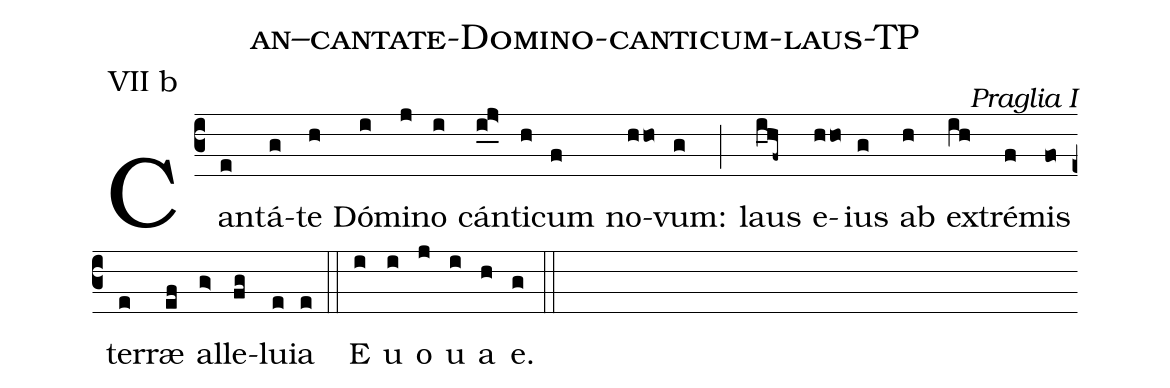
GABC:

name: an--cantate-Domino-canticum-laus-TP;
commentary: Praglia I ;
annotation: VII b;
%%
(c3)Can(e)tá(g)te(h) Dó(i)mi(j)no(i) cán(i_0j>_0)ti(h)cum(f) no(hho)vum:(g) (;) laus(i_hf~) e(hho)ius(g) ab(h) ex(ih)tré(f)mis(fo) ter(e)ræ(ef) al(g>)le(fg)lu(e)ia(e) (::)
E(i) u(i) o(j) u(i) a(h) e.(g) (::)
